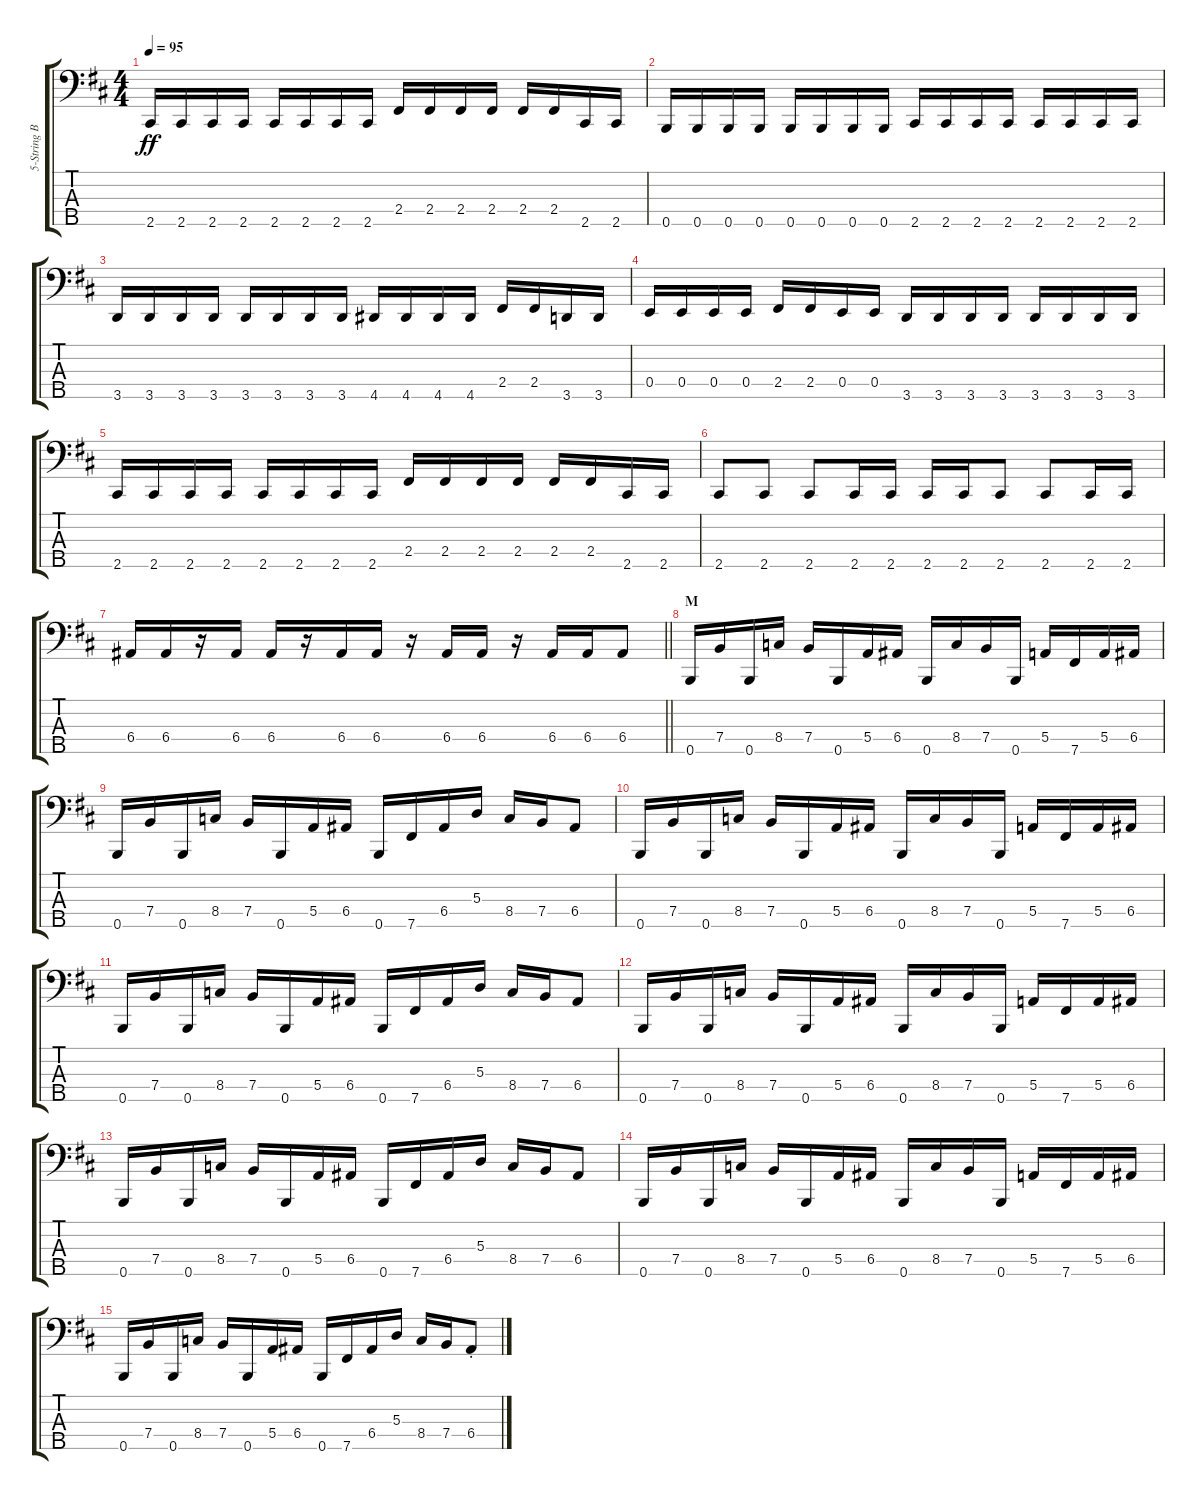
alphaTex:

\track ("5-String Bass" "5-String B") {instrument electricbasspick}
\staff {score tabs}
\tuning (G2 D2 A1 E1 B0) {hide}
\ts (4 4)
\tempo 95
\clef f4
\ks d
2.5.16{dy ff} 2.5.16 2.5.16 2.5.16 2.5.16 2.5.16 2.5.16 2.5.16 2.4.16 2.4.16 2.4.16 2.4.16 2.4.16 2.4.16 2.5.16 2.5.16 |
0.5.16 0.5.16 0.5.16 0.5.16 0.5.16 0.5.16 0.5.16 0.5.16 2.5.16 2.5.16 2.5.16 2.5.16 2.5.16 2.5.16 2.5.16 2.5.16 |
3.5.16 3.5.16 3.5.16 3.5.16 3.5.16 3.5.16 3.5.16 3.5.16 4.5.16 4.5.16 4.5.16 4.5.16 2.4.16 2.4.16 3.5.16 3.5.16 |
0.4.16 0.4.16 0.4.16 0.4.16 2.4.16 2.4.16 0.4.16 0.4.16 3.5.16 3.5.16 3.5.16 3.5.16 3.5.16 3.5.16 3.5.16 3.5.16 |
2.5.16 2.5.16 2.5.16 2.5.16 2.5.16 2.5.16 2.5.16 2.5.16 2.4.16 2.4.16 2.4.16 2.4.16 2.4.16 2.4.16 2.5.16 2.5.16 |
2.5.8 2.5.8 2.5.8 2.5.16 2.5.16 2.5.16 2.5.16 2.5.8 2.5.8 2.5.16 2.5.16 |
\barLineRight lightlight
6.4.16 6.4.16 r.16 6.4.16 6.4.16 r.16 6.4.16 6.4.16 r.16 6.4.16 6.4.16 r.16 6.4.16 6.4.16 6.4.8 |
\section ("" "M")
0.5.16 7.4.16 0.5.16 8.4.16 7.4.16 0.5.16 5.4.16 6.4.16 0.5.16 8.4.16 7.4.16 0.5.16 5.4.16 7.5.16 5.4.16 6.4.16 |
0.5.16 7.4.16 0.5.16 8.4.16 7.4.16 0.5.16 5.4.16 6.4.16 0.5.16 7.5.16 6.4.16 5.3.16 8.4.16 7.4.16 6.4.8 |
0.5.16 7.4.16 0.5.16 8.4.16 7.4.16 0.5.16 5.4.16 6.4.16 0.5.16 8.4.16 7.4.16 0.5.16 5.4.16 7.5.16 5.4.16 6.4.16 |
0.5.16 7.4.16 0.5.16 8.4.16 7.4.16 0.5.16 5.4.16 6.4.16 0.5.16 7.5.16 6.4.16 5.3.16 8.4.16 7.4.16 6.4.8 |
0.5.16 7.4.16 0.5.16 8.4.16 7.4.16 0.5.16 5.4.16 6.4.16 0.5.16 8.4.16 7.4.16 0.5.16 5.4.16 7.5.16 5.4.16 6.4.16 |
0.5.16 7.4.16 0.5.16 8.4.16 7.4.16 0.5.16 5.4.16 6.4.16 0.5.16 7.5.16 6.4.16 5.3.16 8.4.16 7.4.16 6.4.8 |
0.5.16 7.4.16 0.5.16 8.4.16 7.4.16 0.5.16 5.4.16 6.4.16 0.5.16 8.4.16 7.4.16 0.5.16 5.4.16 7.5.16 5.4.16 6.4.16 |
0.5.16 7.4.16 0.5.16 8.4.16 7.4.16 0.5.16 5.4.16 6.4.16 0.5.16 7.5.16 6.4.16 5.3.16 8.4.16 7.4.16 6.4{st}.8
